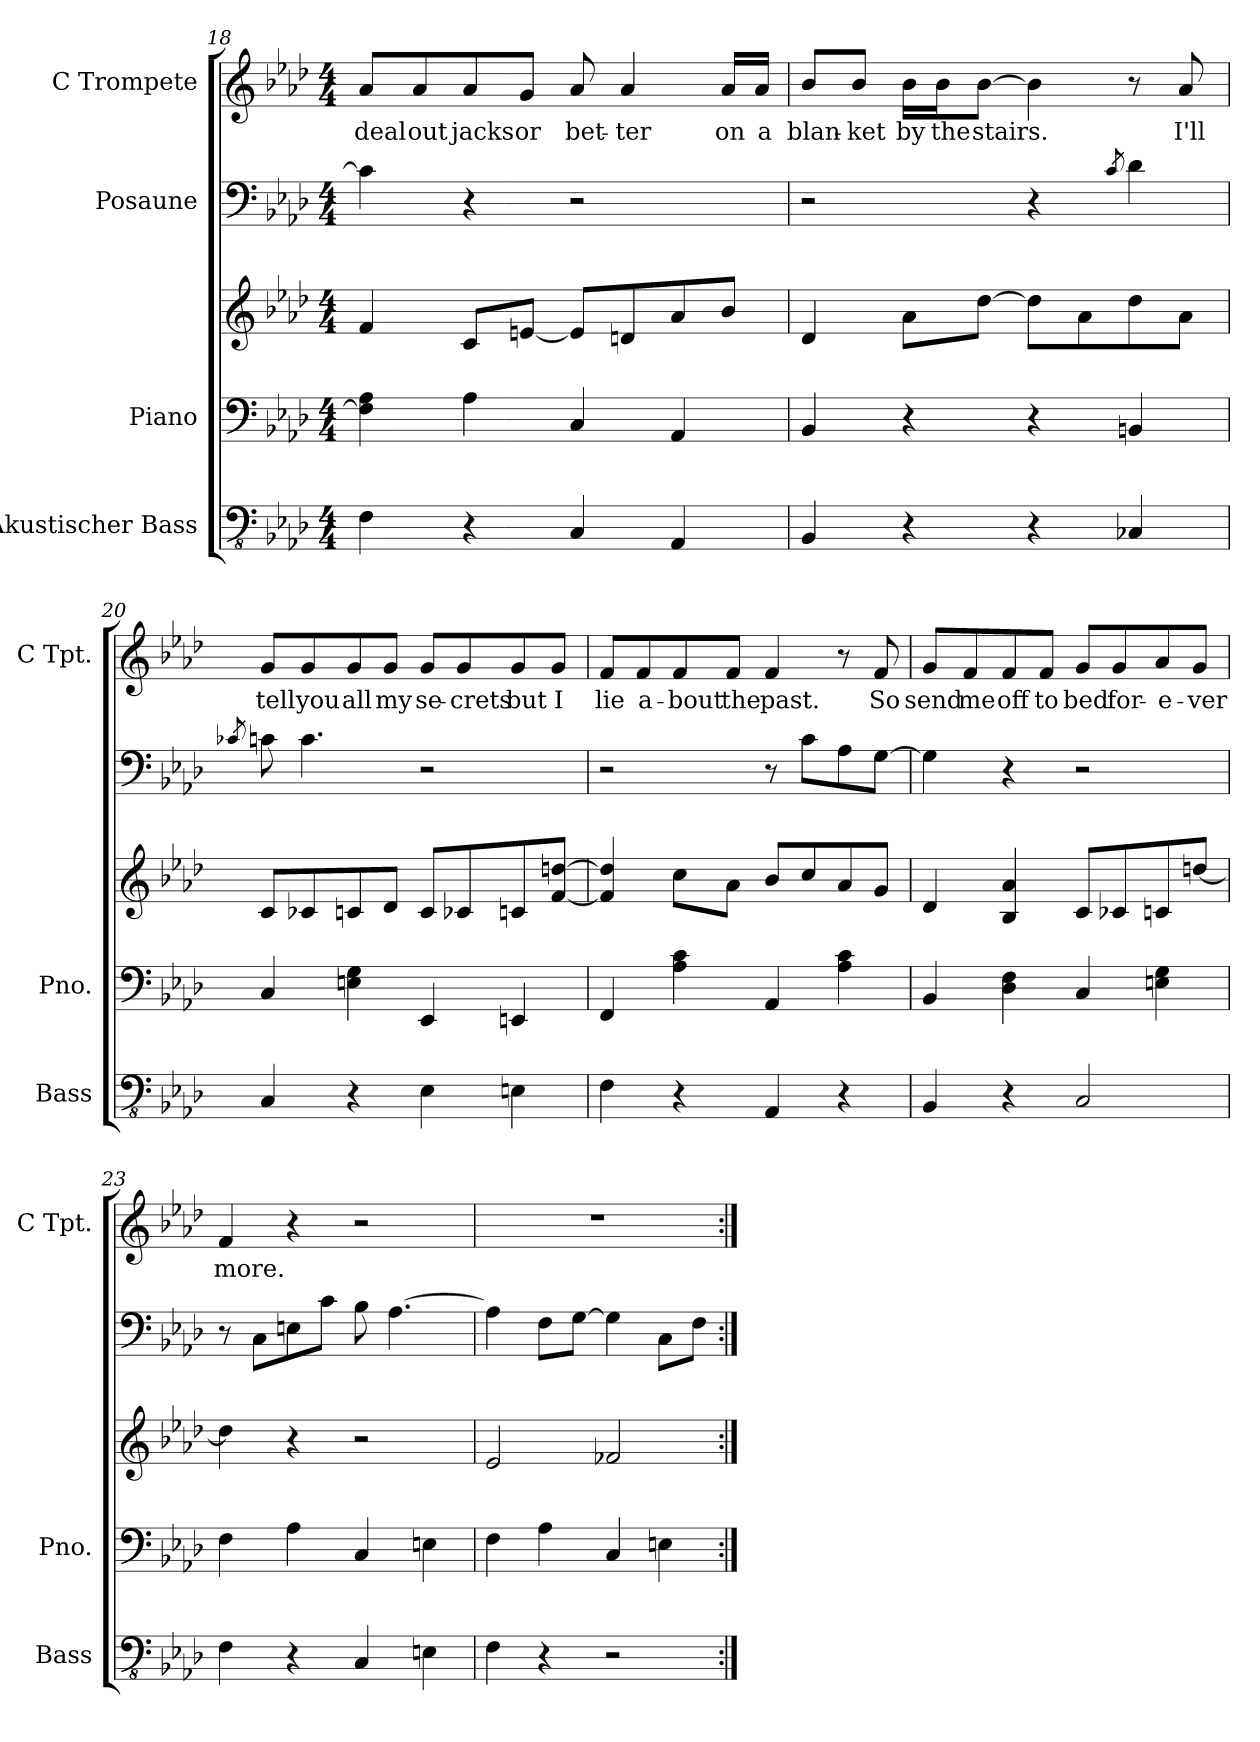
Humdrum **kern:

**kern	**kern	**kern	**kern	**kern	**text
*part4	*part3	*part3	*part2	*part1	*part1
*staff5	*staff4	*staff3	*staff2	*staff1	*staff1
*I"Akustischer Bass	*I"Piano	*	*I"Posaune	*I"C Trompete	*
*I'Bass	*I'Pno.	*	*	*I'C Tpt.	*
*clefFv4	*clefF4	*clefG2	*clefF4	*clefG2	*
*k[b-e-a-d-]	*k[b-e-a-d-]	*k[b-e-a-d-]	*k[b-e-a-d-]	*k[b-e-a-d-]	*
*M4/4	*M4/4	*M4/4	*M4/4	*M4/4	*
=18	=18	=18	=18	=18	=18
!	!	!	!	!	!LO:LY:b
4FF\	4F\] 4A-\	4f/	4c\]	8a-/L	deal
!	!	!	!	!	!LO:LY:b
.	.	.	.	8a-/	out
!	!	!	!	!	!LO:LY:b
4r	4A-\	8c/L	4r	8a-/	jacks
!	!	!	!	!	!LO:LY:b
.	.	[8en/J	.	8g/J	or
!	!	!	!	!	!LO:LY:b
4CC/	4C/	8e/L]	2r	8a-/	bet-
!	!	!	!	!	!LO:LY:b
.	.	8dn/	.	4a-/	-ter
4AAA-/	4AA-/	8a-/	.	.	.
!	!	!	!	!	!LO:LY:b
.	.	8b-/J	.	16a-/LL	on
!	!	!	!	!	!LO:LY:b
.	.	.	.	16a-/JJ	a
=19	=19	=19	=19	=19	=19
!	!	!	!	!	!LO:LY:b
4BBB-/	4BB-/	4d-/	2r	8b-/L	blan-
!	!	!	!	!	!LO:LY:b
.	.	.	.	8b-/J	-ket
!	!	!	!	!	!LO:LY:b
4r	4r	8a-\L	.	16b-\LL	by
!	!	!	!	!	!LO:LY:b
.	.	.	.	16b-\J	the
!	!	!	!	!	!LO:LY:b
.	.	[8dd-\J	.	[8b-\J	stairs.
4r	4r	8dd-\L]	4r	4b-\]	.
.	.	8a-\	.	.	.
.	.	.	8qc/	.	.
4CC-X/	4BBn/	8dd-\	4d-\	8r	.
!	!	!	!	!	!LO:LY:b
.	.	8a-\J	.	8a-/	I'll
!!LO:LB:g=z
=20	=20	=20	=20	=20	=20
.	.	.	8qc-X/	.	.
!	!	!	!	!	!LO:LY:b
4CC/	4C/	8c/L	8cn\	8g/L	tell
!	!	!	!	!	!LO:LY:b
.	.	8c-X/	4.c\	8g/	you
!	!	!	!	!	!LO:LY:b
4r	4En\ 4G\	8cn/	.	8g/	all
!	!	!	!	!	!LO:LY:b
.	.	8d-/J	.	8g/J	my
!	!	!	!	!	!LO:LY:b
4EE-\	4EE-/	8c/L	2r	8g/L	se-
!	!	!	!	!	!LO:LY:b
.	.	8c-X/	.	8g/	-crets
!	!	!	!	!	!LO:LY:b
4EEn\	4EEn/	8cn/	.	8g/	but
!	!	!	!	!	!LO:LY:b
.	.	[8f/ [8ddn/J	.	8g/J	I
=21	=21	=21	=21	=21	=21
!	!	!	!	!	!LO:LY:b
4FF\	4FF/	4f/] 4dd/]	2r	8f/L	lie
!	!	!	!	!	!LO:LY:b
.	.	.	.	8f/	a-
!	!	!	!	!	!LO:LY:b
4r	4A-\ 4c\	8cc\L	.	8f/	-bout
!	!	!	!	!	!LO:LY:b
.	.	8a-\J	.	8f/J	the
!	!	!	!	!	!LO:LY:b
4AAA-/	4AA-/	8b-/L	8r	4f/	past.
.	.	8cc/	8c\L	.	.
4r	4A-\ 4c\	8a-/	8A-\	8r	.
!	!	!	!	!	!LO:LY:b
.	.	8g/J	[8G\J	8f/	So
=22	=22	=22	=22	=22	=22
!	!	!	!	!	!LO:LY:b
4BBB-/	4BB-/	4d-/	4G\]	8g/L	send
!	!	!	!	!	!LO:LY:b
.	.	.	.	8f/	me
!	!	!	!	!	!LO:LY:b
4r	4D-\ 4F\	4B-/ 4a-/	4r	8f/	off
!	!	!	!	!	!LO:LY:b
.	.	.	.	8f/J	to
!	!	!	!	!	!LO:LY:b
2CC/	4C/	8c/L	2r	8g/L	bed
!	!	!	!	!	!LO:LY:b
.	.	8c-X/	.	8g/	for-
!	!	!	!	!	!LO:LY:b
.	4En\ 4G\	8cn/	.	8a-/	-e-
!	!	!	!	!	!LO:LY:b
.	.	[8ddn/J	.	8g/J	-ver
=23	=23	=23	=23	=23	=23
!	!	!	!	!	!LO:LY:b
4FF\	4F\	4dd\]	8r	4f/	more.
.	.	.	8C\L	.	.
4r	4A-\	4r	8En\	4r	.
.	.	.	8c\J	.	.
4CC/	4C/	2r	8B-\	2r	.
.	.	.	[4.A-\	.	.
4EEn\	4En\	.	.	.	.
=24	=24	=24	=24	=24	=24
4FF\	4F\	2e-/	4A-\]	1r	.
4r	4A-\	.	8F\L	.	.
.	.	.	[8G\J	.	.
2r	4C/	2f-X/	4G\]	.	.
.	4En\	.	8C\L	.	.
.	.	.	8F\J	.	.
=:|!	=:|!	=:|!	=:|!	=:|!	=:|!
*-	*-	*-	*-	*-	*-
